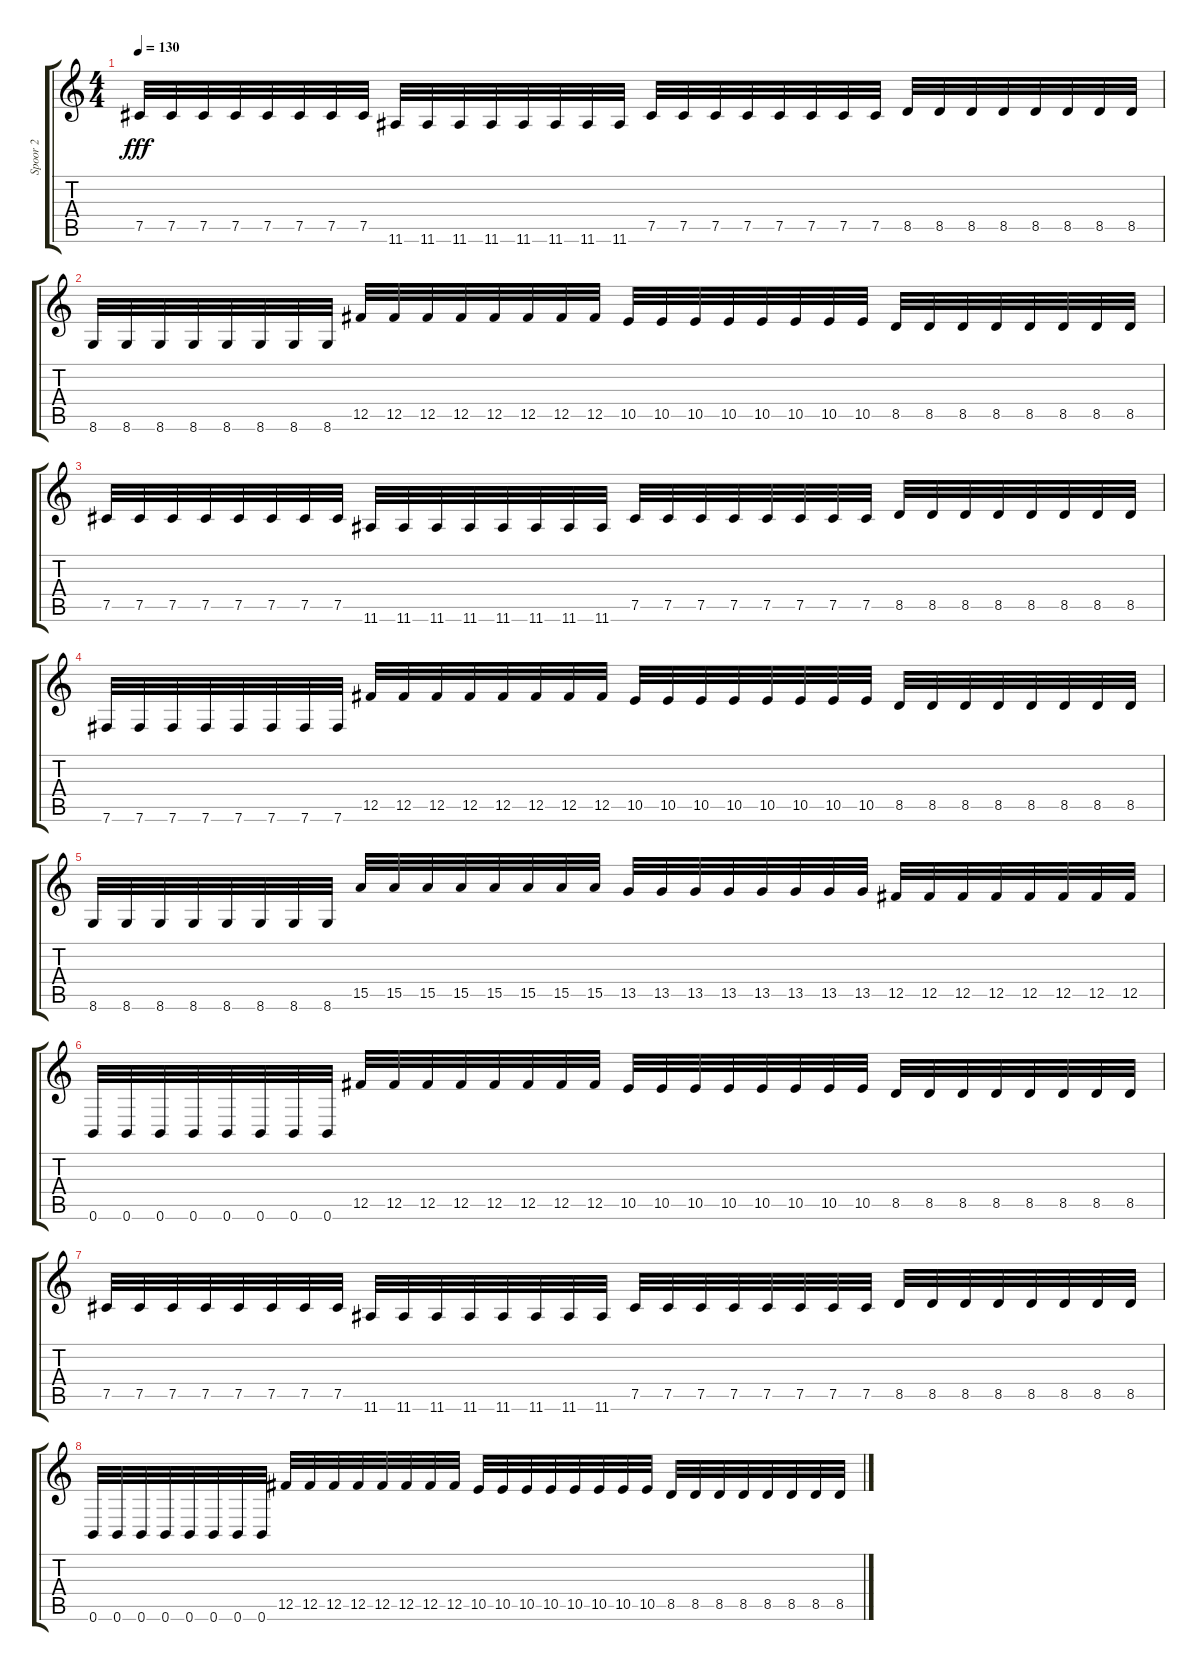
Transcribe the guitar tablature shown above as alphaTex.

\track ("Spoor 2" "Spoor 2") {instrument distortionguitar}
\staff {score tabs}
\tuning (Db4 Ab3 E3 B2 Gb2 B1) {hide}
\ts (4 4)
\tempo 130
\clef g2
\ks c
7.5.32{dy fff} 7.5.32 7.5.32 7.5.32 7.5.32 7.5.32 7.5.32 7.5.32 11.6.32 11.6.32 11.6.32 11.6.32 11.6.32 11.6.32 11.6.32 11.6.32 7.5.32 7.5.32 7.5.32 7.5.32 7.5.32 7.5.32 7.5.32 7.5.32 8.5.32 8.5.32 8.5.32 8.5.32 8.5.32 8.5.32 8.5.32 8.5.32 |
8.6.32 8.6.32 8.6.32 8.6.32 8.6.32 8.6.32 8.6.32 8.6.32 12.5.32 12.5.32 12.5.32 12.5.32 12.5.32 12.5.32 12.5.32 12.5.32 10.5.32 10.5.32 10.5.32 10.5.32 10.5.32 10.5.32 10.5.32 10.5.32 8.5.32 8.5.32 8.5.32 8.5.32 8.5.32 8.5.32 8.5.32 8.5.32 |
7.5.32 7.5.32 7.5.32 7.5.32 7.5.32 7.5.32 7.5.32 7.5.32 11.6.32 11.6.32 11.6.32 11.6.32 11.6.32 11.6.32 11.6.32 11.6.32 7.5.32 7.5.32 7.5.32 7.5.32 7.5.32 7.5.32 7.5.32 7.5.32 8.5.32 8.5.32 8.5.32 8.5.32 8.5.32 8.5.32 8.5.32 8.5.32 |
7.6.32 7.6.32 7.6.32 7.6.32 7.6.32 7.6.32 7.6.32 7.6.32 12.5.32 12.5.32 12.5.32 12.5.32 12.5.32 12.5.32 12.5.32 12.5.32 10.5.32 10.5.32 10.5.32 10.5.32 10.5.32 10.5.32 10.5.32 10.5.32 8.5.32 8.5.32 8.5.32 8.5.32 8.5.32 8.5.32 8.5.32 8.5.32 |
8.6.32 8.6.32 8.6.32 8.6.32 8.6.32 8.6.32 8.6.32 8.6.32 15.5.32 15.5.32 15.5.32 15.5.32 15.5.32 15.5.32 15.5.32 15.5.32 13.5.32 13.5.32 13.5.32 13.5.32 13.5.32 13.5.32 13.5.32 13.5.32 12.5.32 12.5.32 12.5.32 12.5.32 12.5.32 12.5.32 12.5.32 12.5.32 |
0.6.32 0.6.32 0.6.32 0.6.32 0.6.32 0.6.32 0.6.32 0.6.32 12.5.32 12.5.32 12.5.32 12.5.32 12.5.32 12.5.32 12.5.32 12.5.32 10.5.32 10.5.32 10.5.32 10.5.32 10.5.32 10.5.32 10.5.32 10.5.32 8.5.32 8.5.32 8.5.32 8.5.32 8.5.32 8.5.32 8.5.32 8.5.32 |
7.5.32 7.5.32 7.5.32 7.5.32 7.5.32 7.5.32 7.5.32 7.5.32 11.6.32 11.6.32 11.6.32 11.6.32 11.6.32 11.6.32 11.6.32 11.6.32 7.5.32 7.5.32 7.5.32 7.5.32 7.5.32 7.5.32 7.5.32 7.5.32 8.5.32 8.5.32 8.5.32 8.5.32 8.5.32 8.5.32 8.5.32 8.5.32 |
0.6.32 0.6.32 0.6.32 0.6.32 0.6.32 0.6.32 0.6.32 0.6.32 12.5.32 12.5.32 12.5.32 12.5.32 12.5.32 12.5.32 12.5.32 12.5.32 10.5.32 10.5.32 10.5.32 10.5.32 10.5.32 10.5.32 10.5.32 10.5.32 8.5.32 8.5.32 8.5.32 8.5.32 8.5.32 8.5.32 8.5.32 8.5.32
